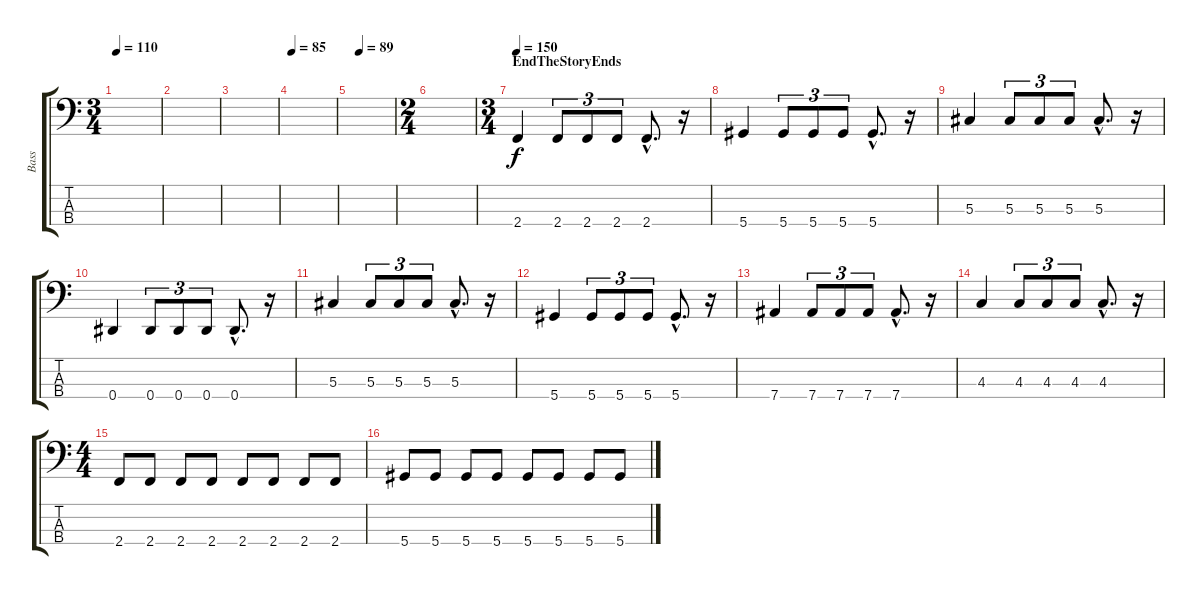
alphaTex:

\track ("Bass" "Bass") {instrument electricbasspick}
\staff {score tabs}
\tuning (Gb2 Db2 Ab1 Eb1) {hide}
\ts (3 4)
\tempo 110
\clef f4
\ks c
|
|
|
\tempo 85
|
\tempo (89 0.20833333333333334)
|
\ts (2 4)
|
\ts (3 4)
\section ("" "EndTheStoryEnds")
\tempo 150
2.4.4 2.4.8{tu (3 2)} 2.4.8{tu (3 2)} 2.4.8{tu (3 2)} 2.4{hac}.8{d} r.16 |
5.4.4 5.4.8{tu (3 2)} 5.4.8{tu (3 2)} 5.4.8{tu (3 2)} 5.4{hac}.8{d} r.16 |
5.3.4 5.3.8{tu (3 2)} 5.3.8{tu (3 2)} 5.3.8{tu (3 2)} 5.3{hac}.8{d} r.16 |
0.4.4 0.4.8{tu (3 2)} 0.4.8{tu (3 2)} 0.4.8{tu (3 2)} 0.4{hac}.8{d} r.16 |
5.3.4 5.3.8{tu (3 2)} 5.3.8{tu (3 2)} 5.3.8{tu (3 2)} 5.3{hac}.8{d} r.16 |
5.4.4 5.4.8{tu (3 2)} 5.4.8{tu (3 2)} 5.4.8{tu (3 2)} 5.4{hac}.8{d} r.16 |
7.4.4 7.4.8{tu (3 2)} 7.4.8{tu (3 2)} 7.4.8{tu (3 2)} 7.4{hac}.8{d} r.16 |
4.3.4 4.3.8{tu (3 2)} 4.3.8{tu (3 2)} 4.3.8{tu (3 2)} 4.3{hac}.8{d} r.16 |
\ts (4 4)
2.4.8 2.4.8 2.4.8 2.4.8 2.4.8 2.4.8 2.4.8 2.4.8 |
5.4.8 5.4.8 5.4.8 5.4.8 5.4.8 5.4.8 5.4.8 5.4.8
